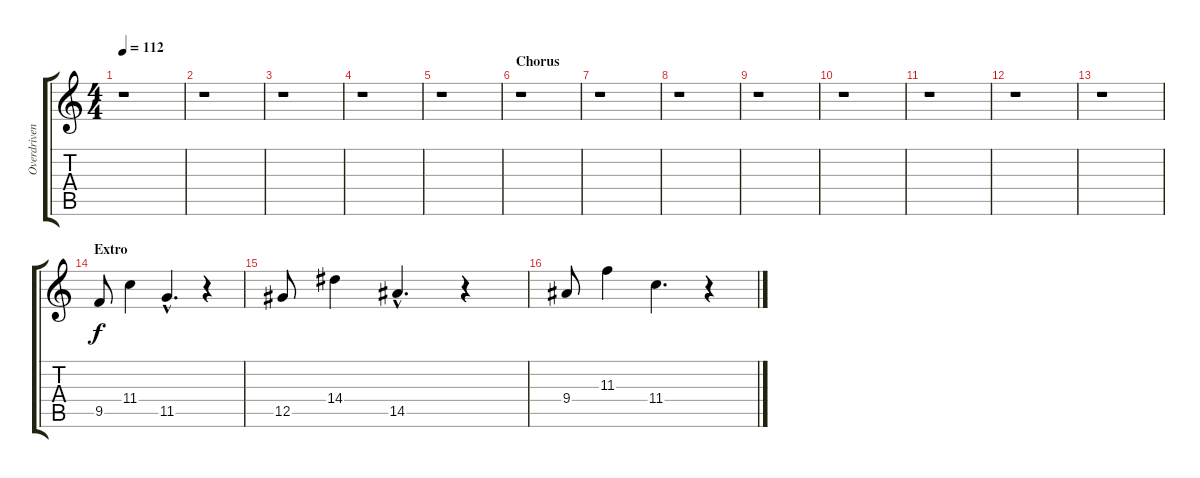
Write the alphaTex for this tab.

\track ("Overdriven Guitar 2" "Overdriven") {instrument overdrivenguitar}
\staff {score tabs}
\tuning (Eb4 Bb3 Gb3 Db3 Ab2 Eb2) {hide}
\ts (4 4)
\tempo 112
\clef g2
\ks c
r.1{dy f} |
r.1 |
r.1 |
r.1 |
r.1 |
\section ("" "Chorus")
r.1 |
r.1 |
r.1 |
r.1 |
r.1 |
r.1 |
r.1 |
r.1 |
\section ("" "Extro")
9.5.8 11.4.4 11.5{hac}.4{d} r.4 |
12.5.8 14.4.4 14.5{hac}.4{d} r.4 |
9.4.8 11.3.4 11.4.4{d} r.4
